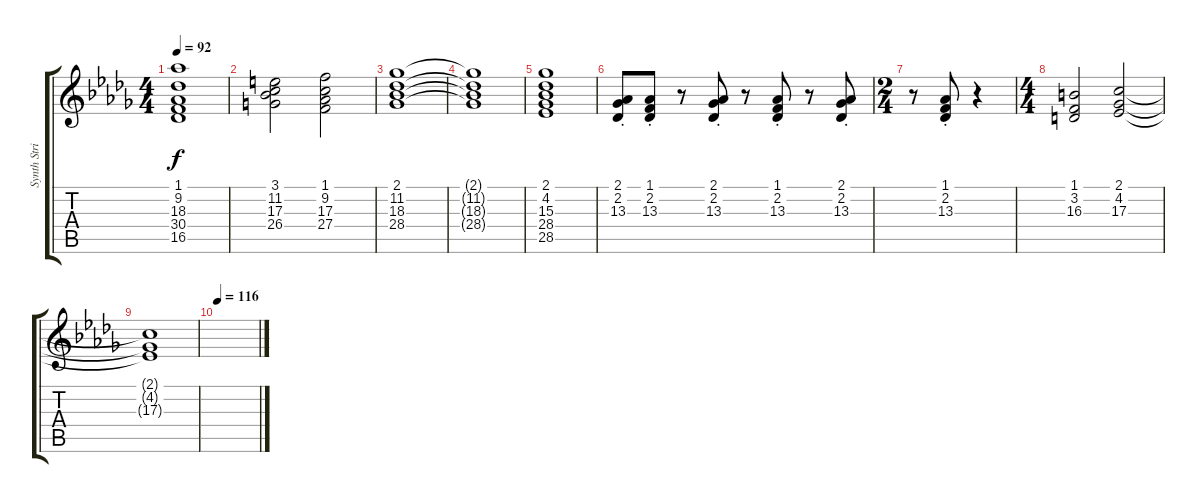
\track ("Synth Strings" "Synth Stri") {instrument synthstrings1}
\staff {score tabs}
\tuning (E4 B3 G3 D3 A2 E2) {hide}
\ts (4 4)
\tempo 92
\clef g2
\ks db
(1.1{t} 9.2{t} 18.3{t} 30.4{t} 16.5{t}).1{dy f} |
(3.1 11.2 17.3 26.4).2 (1.1 9.2 17.3 27.4).2 |
(2.1 11.2 18.3 28.4).1 |
(2.1{t} 11.2{t} 18.3{t} 28.4{t}).1 |
(2.1 4.2 15.3 28.4 28.5).1 |
(2.1{st} 2.2 13.3).8 (1.1 2.2 13.3{st}).8 r.8 (2.1 2.2 13.3{st}).8 r.8 (1.1 2.2 13.3{st}).8 r.8 (2.1 2.2 13.3{st}).8 |
\ts (2 4)
r.8 (1.1 2.2 13.3{st}).8 r.4 |
\ts (4 4)
(1.1 3.2 16.3).2 (2.1 4.2 17.3).2 |
(2.1{t} 4.2{t} 17.3{t}).1 |
\tempo 116
